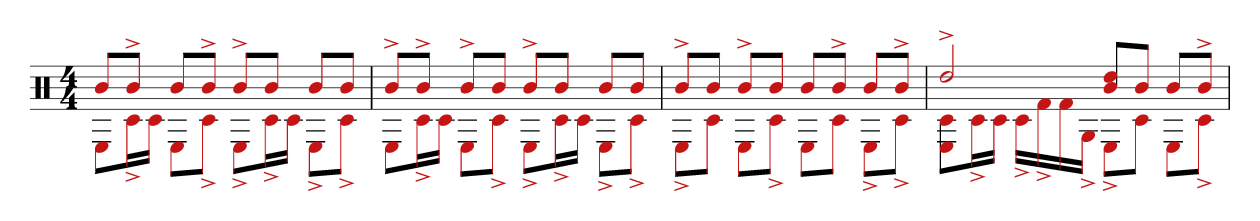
**kern
*part1
*staff1
*clefX
*k[]
*M4/4
=1
*^
8bL	8EL
8b^J	16c#^L
.	16c#JJ
8bL	8EL
8b^J	8c#^J
8b^L	8E^L
8bJ	16c#^L
.	16c#JJ
8bL	8E^L
8bJ	8c#^J
=2	=2
8b^L	8EL
8b^J	16c#^L
.	16c#JJ
8b^L	8EL
8bJ	8c#^J
8b^L	8E^L
8bJ	16c#^L
.	16c#JJ
8bL	8E^L
8bJ	8c#^J
=3	=3
8b^L	8E^L
8bJ	8c#J
8b^L	8EL
8bJ	8c#^J
8bL	8EL
8b^J	8c#J
8bL	8E^L
8b^J	8c#^J
=4	=4
2dd^	8E 8c#L
.	16c#^L
.	16c#JJ
.	16c#^LL
.	16f#^
.	16f#
.	16G^JJ
8dd 8bL	8E^L
8bJ	8c#J
8bL	8EL
8b^J	8c#^J
*v	*v
=
*-
